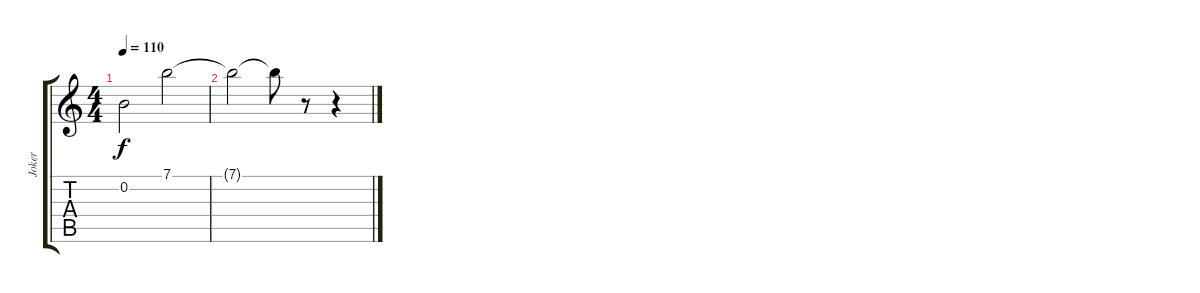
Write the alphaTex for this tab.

\track ("Joker" "Joker") {instrument acousticguitarsteel}
\staff {score tabs}
\tuning (E4 B3 G3 D3 A2 E2) {hide}
\ts (4 4)
\tempo 110
\clef g2
\ks c
0.2.2{dy f} 7.1.2 |
7.1{t}.2 7.1{t}.8 r.8 r.4
